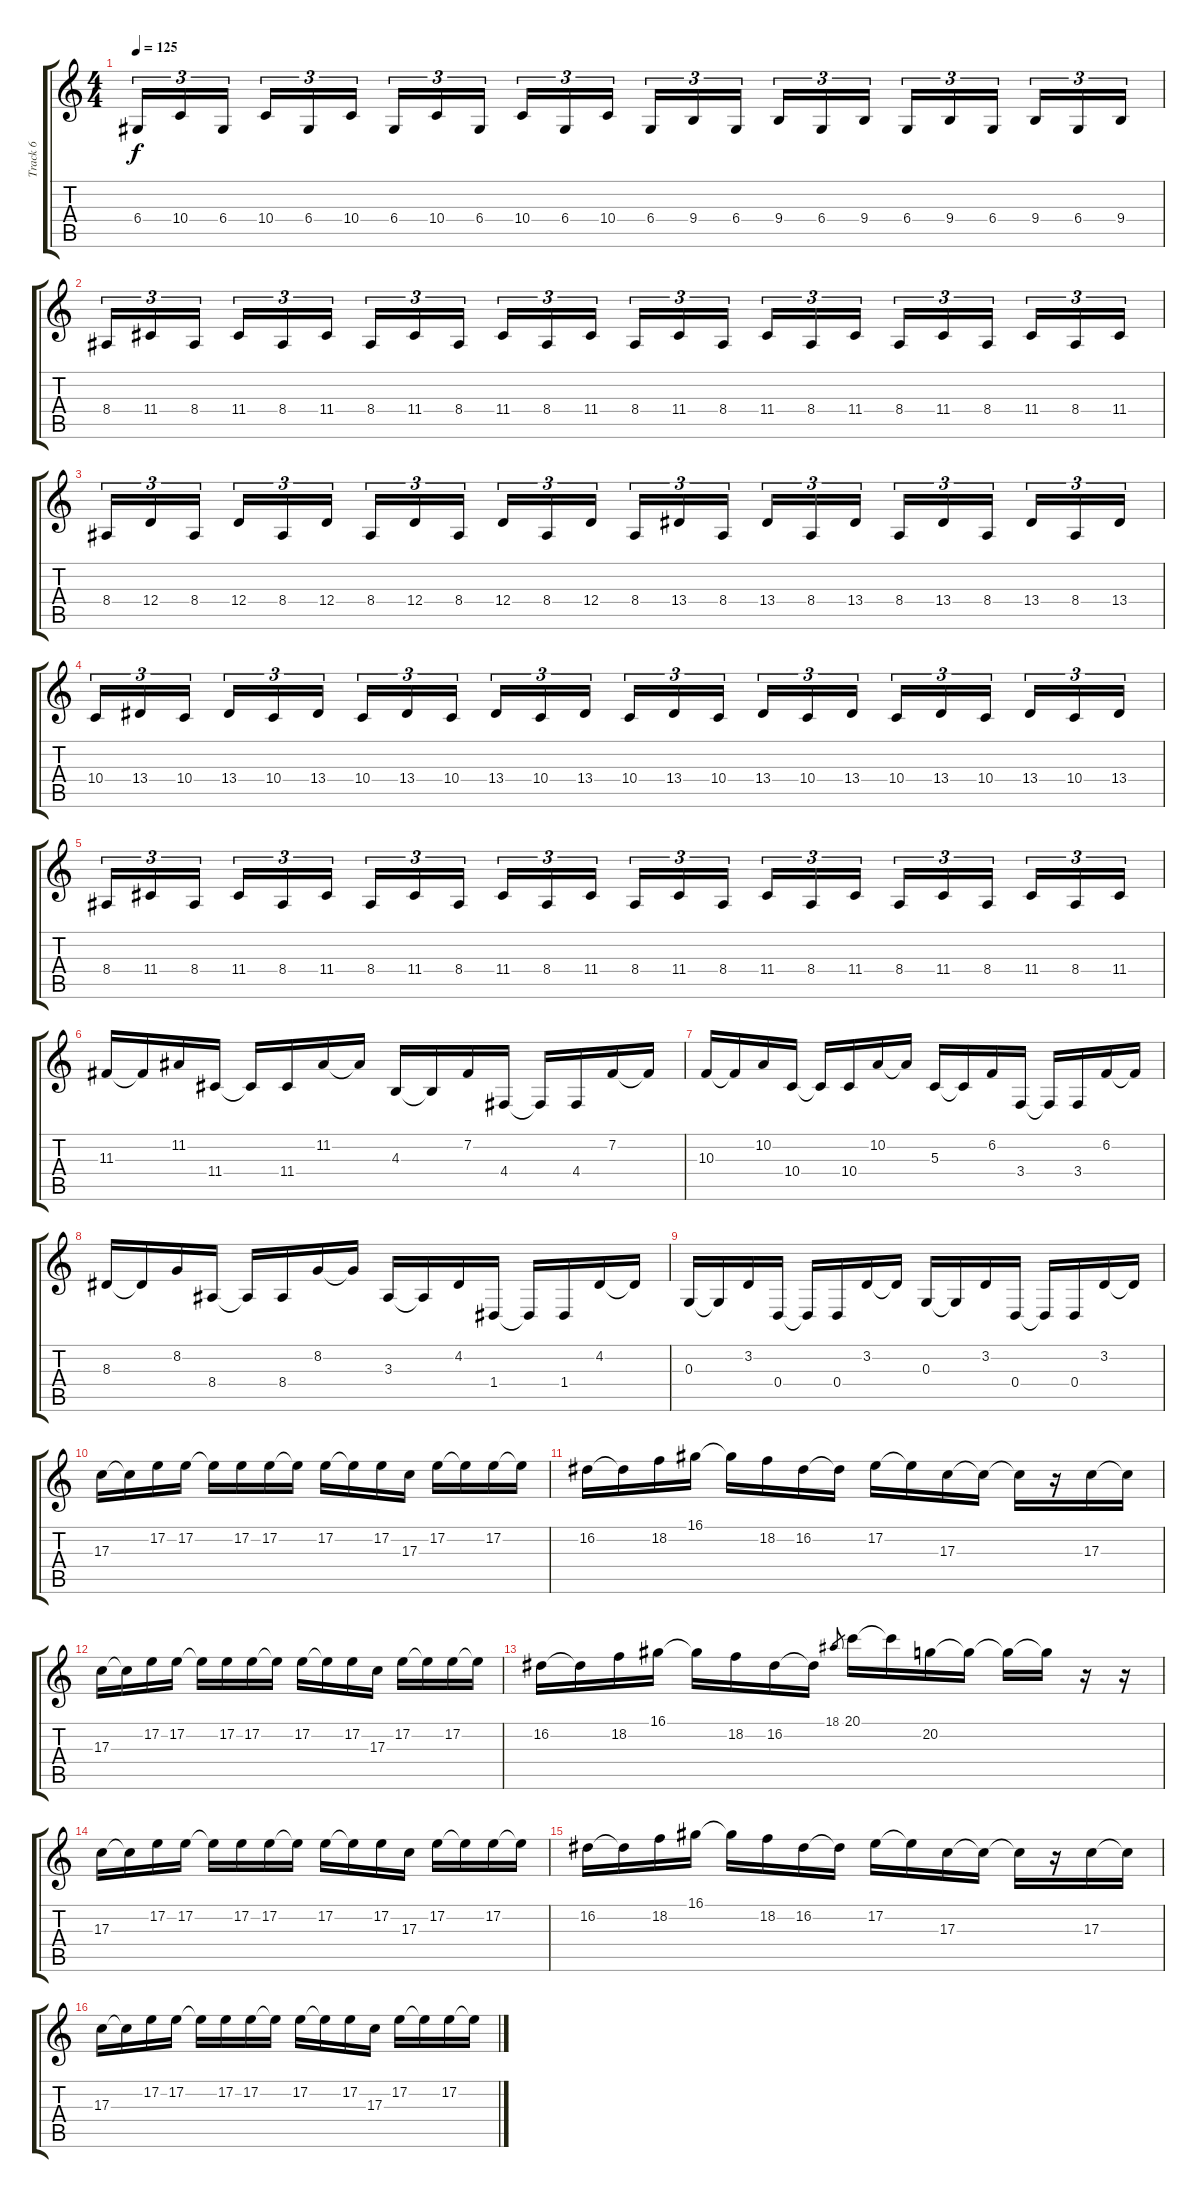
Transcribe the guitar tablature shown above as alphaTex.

\track ("Track 6" "Track 6") {instrument musicbox}
\staff {score tabs}
\tuning (E4 B3 G3 D3 A2 E2) {hide}
\ts (4 4)
\tempo 125
\clef g2
\ks c
6.4.16{tu (3 2) dy f} 10.4.16{tu (3 2)} 6.4.16{tu (3 2) beam splitsecondary} 10.4.16{tu (3 2)} 6.4.16{tu (3 2)} 10.4.16{tu (3 2)} 6.4.16{tu (3 2)} 10.4.16{tu (3 2)} 6.4.16{tu (3 2) beam splitsecondary} 10.4.16{tu (3 2)} 6.4.16{tu (3 2)} 10.4.16{tu (3 2)} 6.4.16{tu (3 2)} 9.4.16{tu (3 2)} 6.4.16{tu (3 2) beam splitsecondary} 9.4.16{tu (3 2)} 6.4.16{tu (3 2)} 9.4.16{tu (3 2)} 6.4.16{tu (3 2)} 9.4.16{tu (3 2)} 6.4.16{tu (3 2) beam splitsecondary} 9.4.16{tu (3 2)} 6.4.16{tu (3 2)} 9.4.16{tu (3 2)} |
8.4.16{tu (3 2)} 11.4.16{tu (3 2)} 8.4.16{tu (3 2) beam splitsecondary} 11.4.16{tu (3 2)} 8.4.16{tu (3 2)} 11.4.16{tu (3 2)} 8.4.16{tu (3 2)} 11.4.16{tu (3 2)} 8.4.16{tu (3 2) beam splitsecondary} 11.4.16{tu (3 2)} 8.4.16{tu (3 2)} 11.4.16{tu (3 2)} 8.4.16{tu (3 2)} 11.4.16{tu (3 2)} 8.4.16{tu (3 2) beam splitsecondary} 11.4.16{tu (3 2)} 8.4.16{tu (3 2)} 11.4.16{tu (3 2)} 8.4.16{tu (3 2)} 11.4.16{tu (3 2)} 8.4.16{tu (3 2) beam splitsecondary} 11.4.16{tu (3 2)} 8.4.16{tu (3 2)} 11.4.16{tu (3 2)} |
8.4.16{tu (3 2)} 12.4.16{tu (3 2)} 8.4.16{tu (3 2) beam splitsecondary} 12.4.16{tu (3 2)} 8.4.16{tu (3 2)} 12.4.16{tu (3 2)} 8.4.16{tu (3 2)} 12.4.16{tu (3 2)} 8.4.16{tu (3 2) beam splitsecondary} 12.4.16{tu (3 2)} 8.4.16{tu (3 2)} 12.4.16{tu (3 2)} 8.4.16{tu (3 2)} 13.4.16{tu (3 2)} 8.4.16{tu (3 2) beam splitsecondary} 13.4.16{tu (3 2)} 8.4.16{tu (3 2)} 13.4.16{tu (3 2)} 8.4.16{tu (3 2)} 13.4.16{tu (3 2)} 8.4.16{tu (3 2) beam splitsecondary} 13.4.16{tu (3 2)} 8.4.16{tu (3 2)} 13.4.16{tu (3 2)} |
10.4.16{tu (3 2)} 13.4.16{tu (3 2)} 10.4.16{tu (3 2) beam splitsecondary} 13.4.16{tu (3 2)} 10.4.16{tu (3 2)} 13.4.16{tu (3 2)} 10.4.16{tu (3 2)} 13.4.16{tu (3 2)} 10.4.16{tu (3 2) beam splitsecondary} 13.4.16{tu (3 2)} 10.4.16{tu (3 2)} 13.4.16{tu (3 2)} 10.4.16{tu (3 2)} 13.4.16{tu (3 2)} 10.4.16{tu (3 2) beam splitsecondary} 13.4.16{tu (3 2)} 10.4.16{tu (3 2)} 13.4.16{tu (3 2)} 10.4.16{tu (3 2)} 13.4.16{tu (3 2)} 10.4.16{tu (3 2) beam splitsecondary} 13.4.16{tu (3 2)} 10.4.16{tu (3 2)} 13.4.16{tu (3 2)} |
8.4.16{tu (3 2)} 11.4.16{tu (3 2)} 8.4.16{tu (3 2) beam splitsecondary} 11.4.16{tu (3 2)} 8.4.16{tu (3 2)} 11.4.16{tu (3 2)} 8.4.16{tu (3 2)} 11.4.16{tu (3 2)} 8.4.16{tu (3 2) beam splitsecondary} 11.4.16{tu (3 2)} 8.4.16{tu (3 2)} 11.4.16{tu (3 2)} 8.4.16{tu (3 2)} 11.4.16{tu (3 2)} 8.4.16{tu (3 2) beam splitsecondary} 11.4.16{tu (3 2)} 8.4.16{tu (3 2)} 11.4.16{tu (3 2)} 8.4.16{tu (3 2)} 11.4.16{tu (3 2)} 8.4.16{tu (3 2) beam splitsecondary} 11.4.16{tu (3 2)} 8.4.16{tu (3 2)} 11.4.16{tu (3 2)} |
11.3.16 11.3{t}.16 11.2.16 11.4.16 11.4{t}.16 11.4.16 11.2.16 11.2{t}.16 4.3.16 4.3{t}.16 7.2.16 4.4.16 4.4{t}.16 4.4.16 7.2.16 7.2{t}.16 |
10.3.16 10.3{t}.16 10.2.16 10.4.16 10.4{t}.16 10.4.16 10.2.16 10.2{t}.16 5.3.16 5.3{t}.16 6.2.16 3.4.16 3.4{t}.16 3.4.16 6.2.16 6.2{t}.16 |
8.3.16 8.3{t}.16 8.2.16 8.4.16 8.4{t}.16 8.4.16 8.2.16 8.2{t}.16 3.3.16 3.3{t}.16 4.2.16 1.4.16 1.4{t}.16 1.4.16 4.2.16 4.2{t}.16 |
0.3.16 0.3{t}.16 3.2.16 0.4.16 0.4{t}.16 0.4.16 3.2.16 3.2{t}.16 0.3.16 0.3{t}.16 3.2.16 0.4.16 0.4{t}.16 0.4.16 3.2.16 3.2{t}.16 |
17.3.16 17.3{t}.16 17.2.16 17.2.16 17.2{t}.16 17.2.16 17.2.16 17.2{t}.16 17.2.16 17.2{t}.16 17.2.16 17.3.16 17.2.16 17.2{t}.16 17.2.16 17.2{t}.16 |
16.2.16 16.2{t}.16 18.2.16 16.1.16 16.1{t}.16 18.2.16 16.2.16 16.2{t}.16 17.2.16 17.2{t}.16 17.3.16 17.3{t}.16 17.3{t}.16 r.16 17.3.16 17.3{t}.16 |
17.3.16 17.3{t}.16 17.2.16 17.2.16 17.2{t}.16 17.2.16 17.2.16 17.2{t}.16 17.2.16 17.2{t}.16 17.2.16 17.3.16 17.2.16 17.2{t}.16 17.2.16 17.2{t}.16 |
16.2.16 16.2{t}.16 18.2.16 16.1.16 16.1{t}.16 18.2.16 16.2.16 16.2{t}.16 18.1.8{gr} 20.1.16 20.1{t}.16 20.2.16 20.2{t}.16 20.2{t}.16 20.2{t}.16 r.16 r.16 |
17.3.16 17.3{t}.16 17.2.16 17.2.16 17.2{t}.16 17.2.16 17.2.16 17.2{t}.16 17.2.16 17.2{t}.16 17.2.16 17.3.16 17.2.16 17.2{t}.16 17.2.16 17.2{t}.16 |
16.2.16 16.2{t}.16 18.2.16 16.1.16 16.1{t}.16 18.2.16 16.2.16 16.2{t}.16 17.2.16 17.2{t}.16 17.3.16 17.3{t}.16 17.3{t}.16 r.16 17.3.16 17.3{t}.16 |
17.3.16 17.3{t}.16 17.2.16 17.2.16 17.2{t}.16 17.2.16 17.2.16 17.2{t}.16 17.2.16 17.2{t}.16 17.2.16 17.3.16 17.2.16 17.2{t}.16 17.2.16 17.2{t}.16
